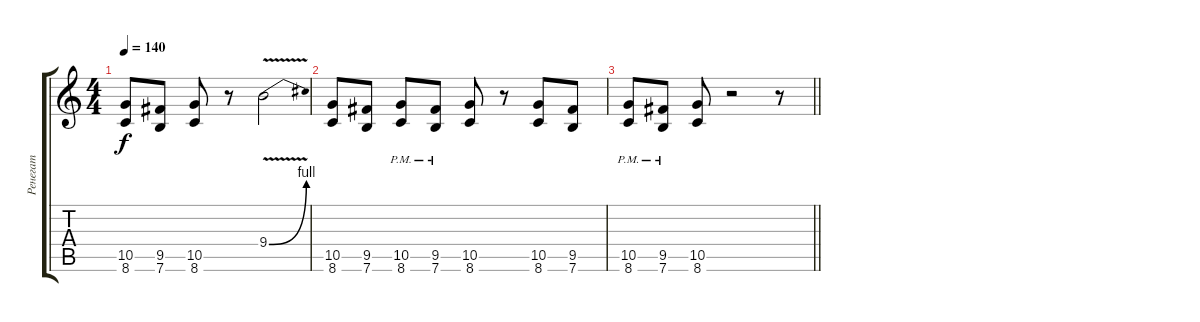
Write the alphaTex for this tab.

\track ("Ренегат" "Ренегат") {instrument distortionguitar}
\staff {score tabs}
\tuning (E4 B3 G3 D3 A2 E2) {hide}
\ts (4 4)
\tempo 140
\clef g2
\ks c
(10.5 8.6).8{dy f} (9.5 7.6).8 (10.5 8.6).8 r.8 9.4{be (bend 0 0 60 4) v}.2 |
(10.5 8.6).8 (9.5 7.6).8 (10.5{pm} 8.6{pm}).8 (9.5{pm} 7.6{pm}).8 (10.5 8.6).8 r.8 (10.5 8.6).8 (9.5 7.6).8 |
\barLineRight lightlight
(10.5{pm} 8.6{pm}).8 (9.5{pm} 7.6{pm}).8 (10.5 8.6).8 r.2 r.8
